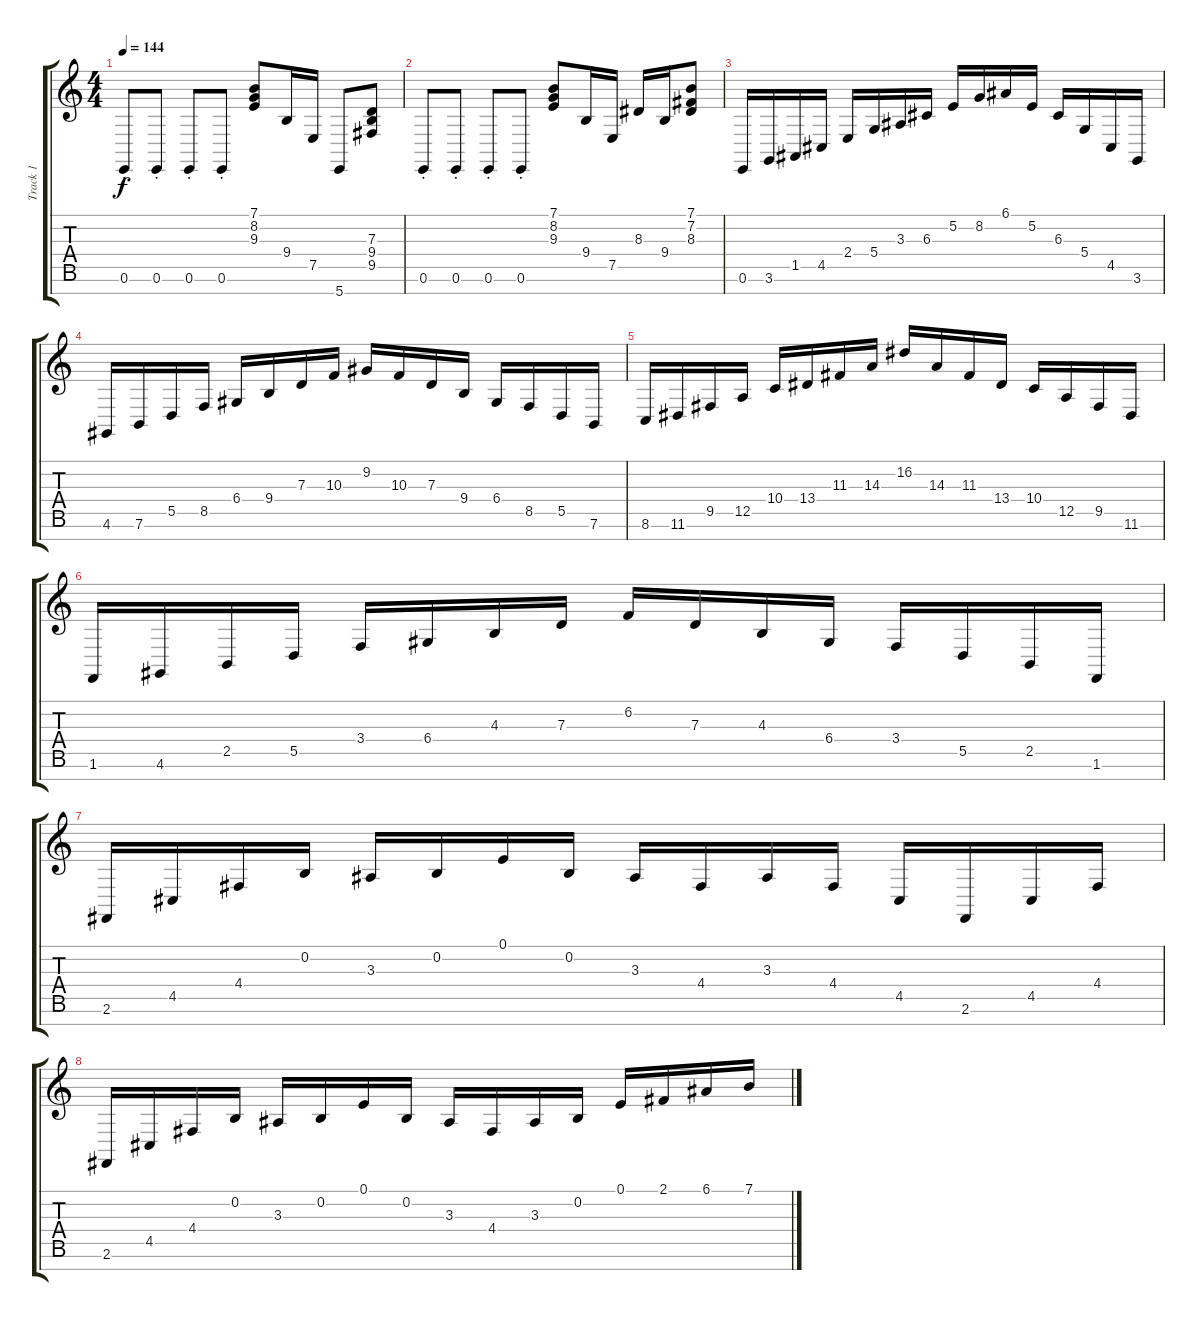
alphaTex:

\track ("Track 1" "Track 1") {instrument stringensemble1}
\staff {score tabs}
\tuning (E4 B3 G3 D3 A2 E2 B1) {hide}
\ts (4 4)
\tempo 144
\clef g2
\ks c
0.6{st}.8{dy f} 0.6{st}.8 0.6{st}.8 0.6{st}.8 (7.1 8.2 9.3).8 9.4.16 7.5.16 5.7.8 (7.3 9.4 9.5).8 |
0.6{st}.8 0.6{st}.8 0.6{st}.8 0.6{st}.8 (7.1 8.2 9.3).8 9.4.16 7.5.16 8.3.16 9.4.16 (7.1 7.2 8.3).8 |
0.6.16 3.6.16 1.5.16 4.5.16 2.4.16 5.4.16 3.3.16 6.3.16 5.2.16 8.2.16 6.1.16 5.2.16 6.3.16 5.4.16 4.5.16 3.6.16 |
4.6.16 7.6.16 5.5.16 8.5.16 6.4.16 9.4.16 7.3.16 10.3.16 9.2.16 10.3.16 7.3.16 9.4.16 6.4.16 8.5.16 5.5.16 7.6.16 |
8.6.16 11.6.16 9.5.16 12.5.16 10.4.16 13.4.16 11.3.16 14.3.16 16.2.16 14.3.16 11.3.16 13.4.16 10.4.16 12.5.16 9.5.16 11.6.16 |
1.6.16 4.6.16 2.5.16 5.5.16 3.4.16 6.4.16 4.3.16 7.3.16 6.2.16 7.3.16 4.3.16 6.4.16 3.4.16 5.5.16 2.5.16 1.6.16 |
2.6.16 4.5.16 4.4.16 0.2.16 3.3.16 0.2.16 0.1.16 0.2.16 3.3.16 4.4.16 3.3.16 4.4.16 4.5.16 2.6.16 4.5.16 4.4.16 |
2.6.16 4.5.16 4.4.16 0.2.16 3.3.16 0.2.16 0.1.16 0.2.16 3.3.16 4.4.16 3.3.16 0.2.16 0.1.16 2.1.16 6.1.16 7.1.16
